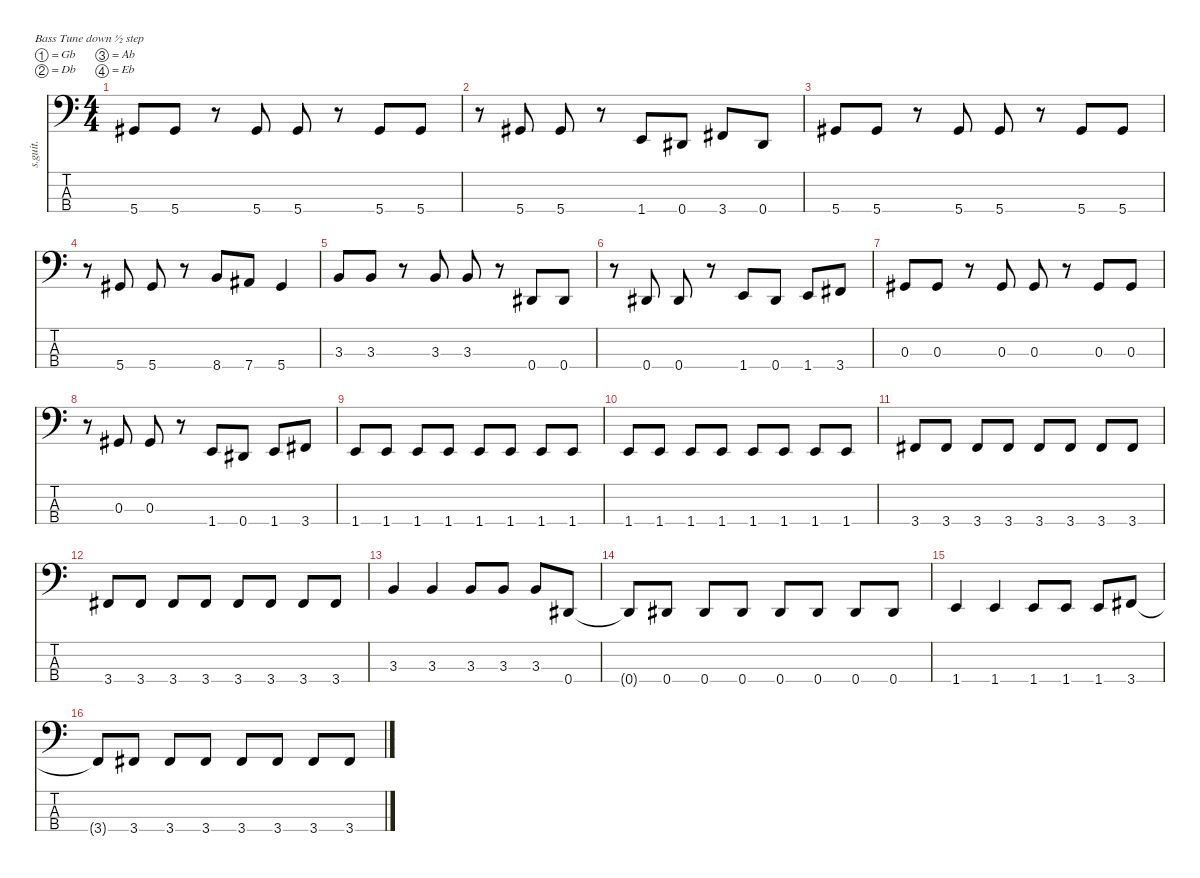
\defaultSystemsLayout 4
\hideDynamics
\bracketExtendMode nobrackets
\track ("" "s.guit.") {instrument electricbassfinger}
\staff {score tabs}
\tuning (Gb2 Db2 Ab1 Eb1)
\ts (4 4)
\tempo (184 hide)
\clef f4
\ks c
5.4{acc #}.8{dy f} 5.4{acc #}.8 r.8 5.4{acc #}.8 5.4{acc #}.8 r.8 5.4{acc #}.8 5.4{acc #}.8 |
r.8 5.4{acc #}.8 5.4{acc #}.8 r.8 1.4.8 0.4{acc #}.8 3.4{acc #}.8 0.4{acc #}.8 |
5.4{acc #}.8 5.4{acc #}.8 r.8 5.4{acc #}.8 5.4{acc #}.8 r.8 5.4{acc #}.8 5.4{acc #}.8 |
r.8 5.4{acc #}.8 5.4{acc #}.8 r.8 8.4.8 7.4{acc #}.8 5.4{acc #}.4 |
3.3.8 3.3.8 r.8 3.3.8 3.3.8 r.8 0.4{acc #}.8 0.4{acc #}.8 |
r.8 0.4{acc #}.8 0.4{acc #}.8 r.8 1.4.8 0.4{acc #}.8 1.4.8 3.4{acc #}.8 |
0.3{acc #}.8 0.3{acc #}.8 r.8 0.3{acc #}.8 0.3{acc #}.8 r.8 0.3{acc #}.8 0.3{acc #}.8 |
r.8 0.3{acc #}.8 0.3{acc #}.8 r.8 1.4.8 0.4{acc #}.8 1.4.8 3.4{acc #}.8 |
1.4.8 1.4.8 1.4.8 1.4.8 1.4.8 1.4.8 1.4.8 1.4.8 |
1.4.8 1.4.8 1.4.8 1.4.8 1.4.8 1.4.8 1.4.8 1.4.8 |
3.4{acc #}.8 3.4{acc #}.8 3.4{acc #}.8 3.4{acc #}.8 3.4{acc #}.8 3.4{acc #}.8 3.4{acc #}.8 3.4{acc #}.8 |
3.4{acc #}.8 3.4{acc #}.8 3.4{acc #}.8 3.4{acc #}.8 3.4{acc #}.8 3.4{acc #}.8 3.4{acc #}.8 3.4{acc #}.8 |
3.3.4 3.3.4 3.3.8 3.3.8 3.3.8 0.4{acc #}.8 |
0.4{t acc #}.8 0.4{acc #}.8 0.4{acc #}.8 0.4{acc #}.8 0.4{acc #}.8 0.4{acc #}.8 0.4{acc #}.8 0.4{acc #}.8 |
1.4.4 1.4.4 1.4.8 1.4.8 1.4.8 3.4{acc #}.8 |
3.4{t acc #}.8 3.4{acc #}.8 3.4{acc #}.8 3.4{acc #}.8 3.4{acc #}.8 3.4{acc #}.8 3.4{acc #}.8 3.4{acc #}.8
